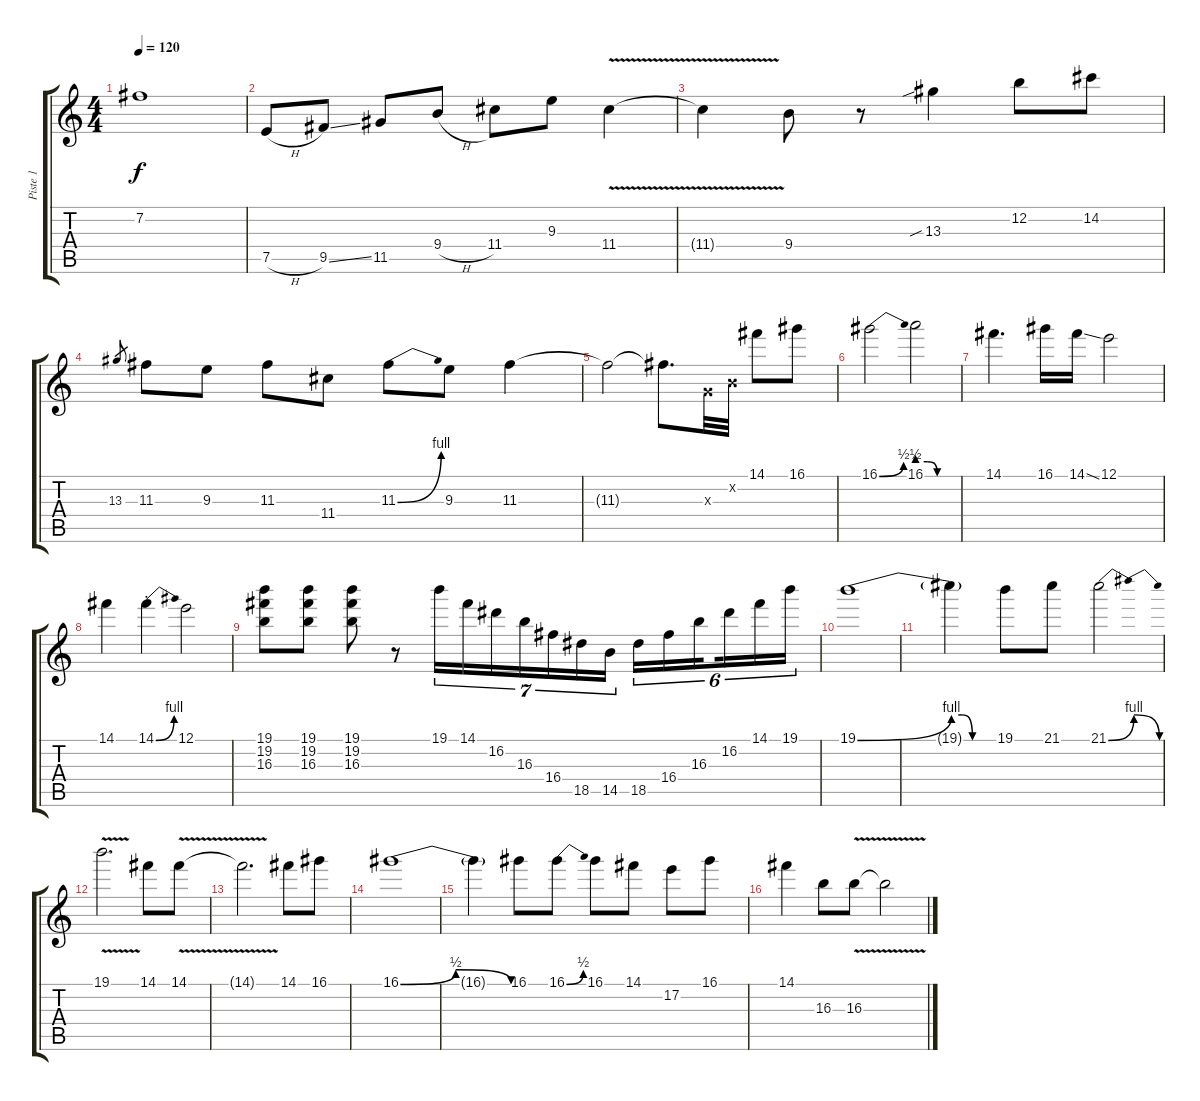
\track ("Piste 1" "Piste 1") {instrument distortionguitar}
\staff {score tabs}
\tuning (E4 B3 G3 D3 A2 E2) {hide}
\ts (4 4)
\tempo 120
\clef g2
\ks c
7.2{t}.1{dy f} |
7.5{h}.8 9.5{ss}.8 11.5.8 9.4{h}.8 11.4.8 9.3.8 11.4{v}.4 |
11.4{t}.4 9.4.8 r.8 13.3{sib}.4 12.2.8 14.2.8 |
13.3.8{gr} 11.3.8 9.3.8 11.3.8 11.4.8 11.3{be (bend 0 0 60 4)}.8 9.3.8 11.3.4 |
11.3{t}.2 11.3{t}.8{d} 0.3{x}.32 0.2{x}.32 14.1.8 16.1.8 |
16.1{be (bend 0 0 60 2)}.2 16.1{be (custom 0 2 15 2 30 0 60 0)}.2 |
14.1.4{d} 16.1.16 14.1{ss}.16 12.1.2 |
14.1.4 14.1{be (bend 0 0 60 4) st}.4 12.1.2 |
(19.1 19.2 16.3).8 (19.1 19.2 16.3).8 (19.1 19.2 16.3).8 r.8 19.1.16{tu (7 4)} 14.1.16{tu (7 4)} 16.2.16{tu (7 4)} 16.3.16{tu (7 4)} 16.4.16{tu (7 4)} 18.5.16{tu (7 4)} 14.5.16{tu (7 4)} 18.5.16{tu (6 4)} 16.4.16{tu (6 4)} 16.3.16{tu (6 4) beam splitsecondary} 16.2.16{tu (6 4)} 14.1.16{tu (6 4)} 19.1.16{tu (6 4)} |
19.1{be (bend 0 0 60 4)}.1 |
19.1{be (custom 0 4 15 4 30 0 60 0) t}.4 19.1.8 21.1.8 21.1{be (bendrelease 0 0 15 4 45 4 60 0)}.2 |
19.1{v}.2{d} 14.1.8 14.1{v}.8 |
14.1{t}.2{d} 14.1.8 16.1.8 |
16.1{be (bendrelease 0 0 15 2 45 2 60 0)}.1 |
16.1{t}.4 16.1.8 16.1{be (bend 0 0 60 2)}.8 16.1.8 14.1.8 17.2.8 16.1.8 |
14.1.4 16.3.8 16.3{v}.8 16.3{t}.2
